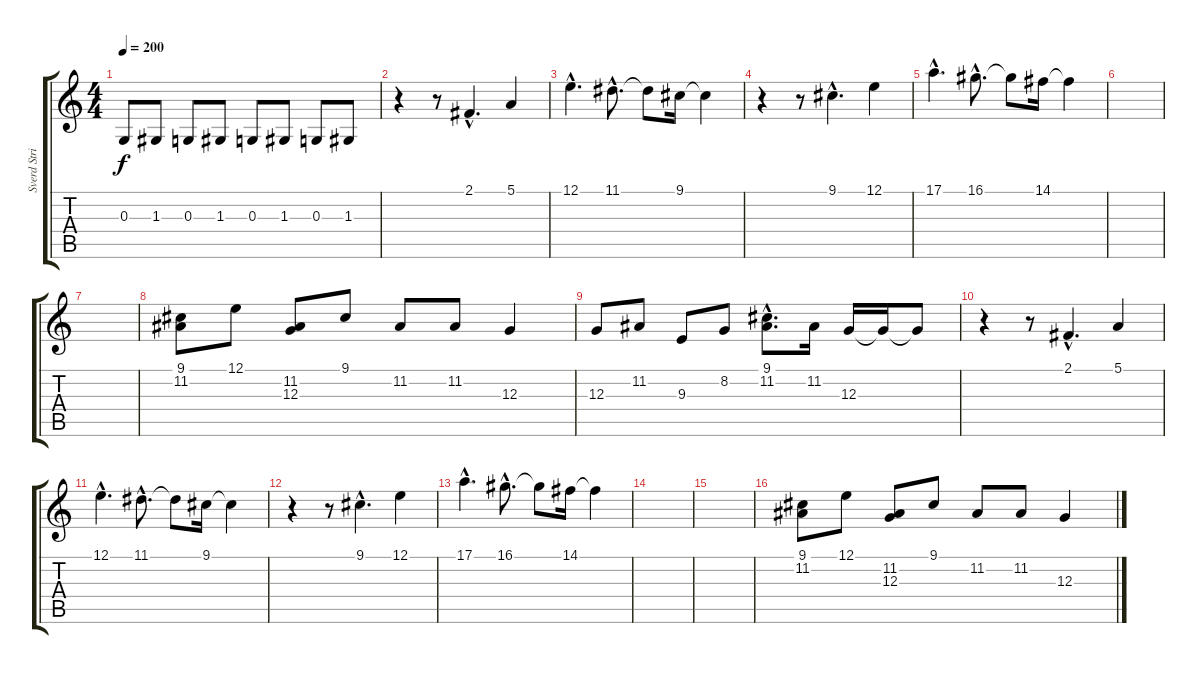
\track ("Sverd Strings" "Sverd Stri") {instrument stringensemble1}
\staff {score tabs}
\tuning (E4 B3 G3 D3 A2 E2) {hide}
\ts (4 4)
\tempo 200
\clef g2
\ks c
0.3.8{dy f volume 14} 1.3.8 0.3.8 1.3.8 0.3.8 1.3.8 0.3.8 1.3.8 |
r.4 r.8 2.1{hac}.4{d} 5.1.4 |
12.1{hac}.4{d} 11.1{hac}.8{d} 11.1{t}.8 9.1.16 9.1{t}.4 |
r.4 r.8 9.1{hac}.4{d} 12.1.4 |
17.1{hac}.4{d} 16.1{hac}.8{d} 16.1{t}.8 14.1.16 14.1{t}.4 |
|
|
(9.1 11.2).8 12.1.8 (11.2 12.3).8 9.1.8 11.2.8 11.2.8 12.3.4 |
12.3.8 11.2.8 9.3.8 8.2.8 (9.1{hac} 11.2{hac}).8{d} 11.2.16 12.3.16 12.3{t}.16 12.3{t}.8 |
r.4 r.8 2.1{hac}.4{d} 5.1.4 |
12.1{hac}.4{d} 11.1{hac}.8{d} 11.1{t}.8 9.1.16 9.1{t}.4 |
r.4 r.8 9.1{hac}.4{d} 12.1.4 |
17.1{hac}.4{d} 16.1{hac}.8{d} 16.1{t}.8 14.1.16 14.1{t}.4 |
|
|
(9.1 11.2).8 12.1.8 (11.2 12.3).8 9.1.8 11.2.8 11.2.8 12.3.4
